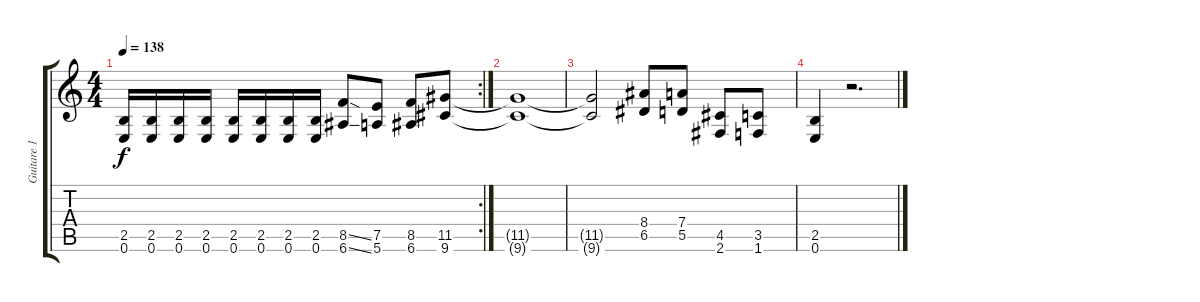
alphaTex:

\track ("Guitare 1" "Guitare 1") {instrument distortionguitar}
\staff {score tabs}
\tuning (E4 B3 G3 D3 A2 E2) {hide}
\rc 2
\ts (4 4)
\tempo 138
\clef g2
\ks c
(2.5 0.6).16{dy f} (2.5 0.6).16 (2.5 0.6).16 (2.5 0.6).16 (2.5 0.6).16 (2.5 0.6).16 (2.5 0.6).16 (2.5 0.6).16 (8.5{ss} 6.6{ss}).8 (7.5 5.6).8 (8.5 6.6).8 (11.5 9.6).8 |
(11.5{t} 9.6{t}).1 |
(11.5{t} 9.6{t}).2 (8.4 6.5).8 (7.4 5.5).8 (4.5 2.6).8 (3.5 1.6).8 |
(2.5 0.6).4 r.2{d}
